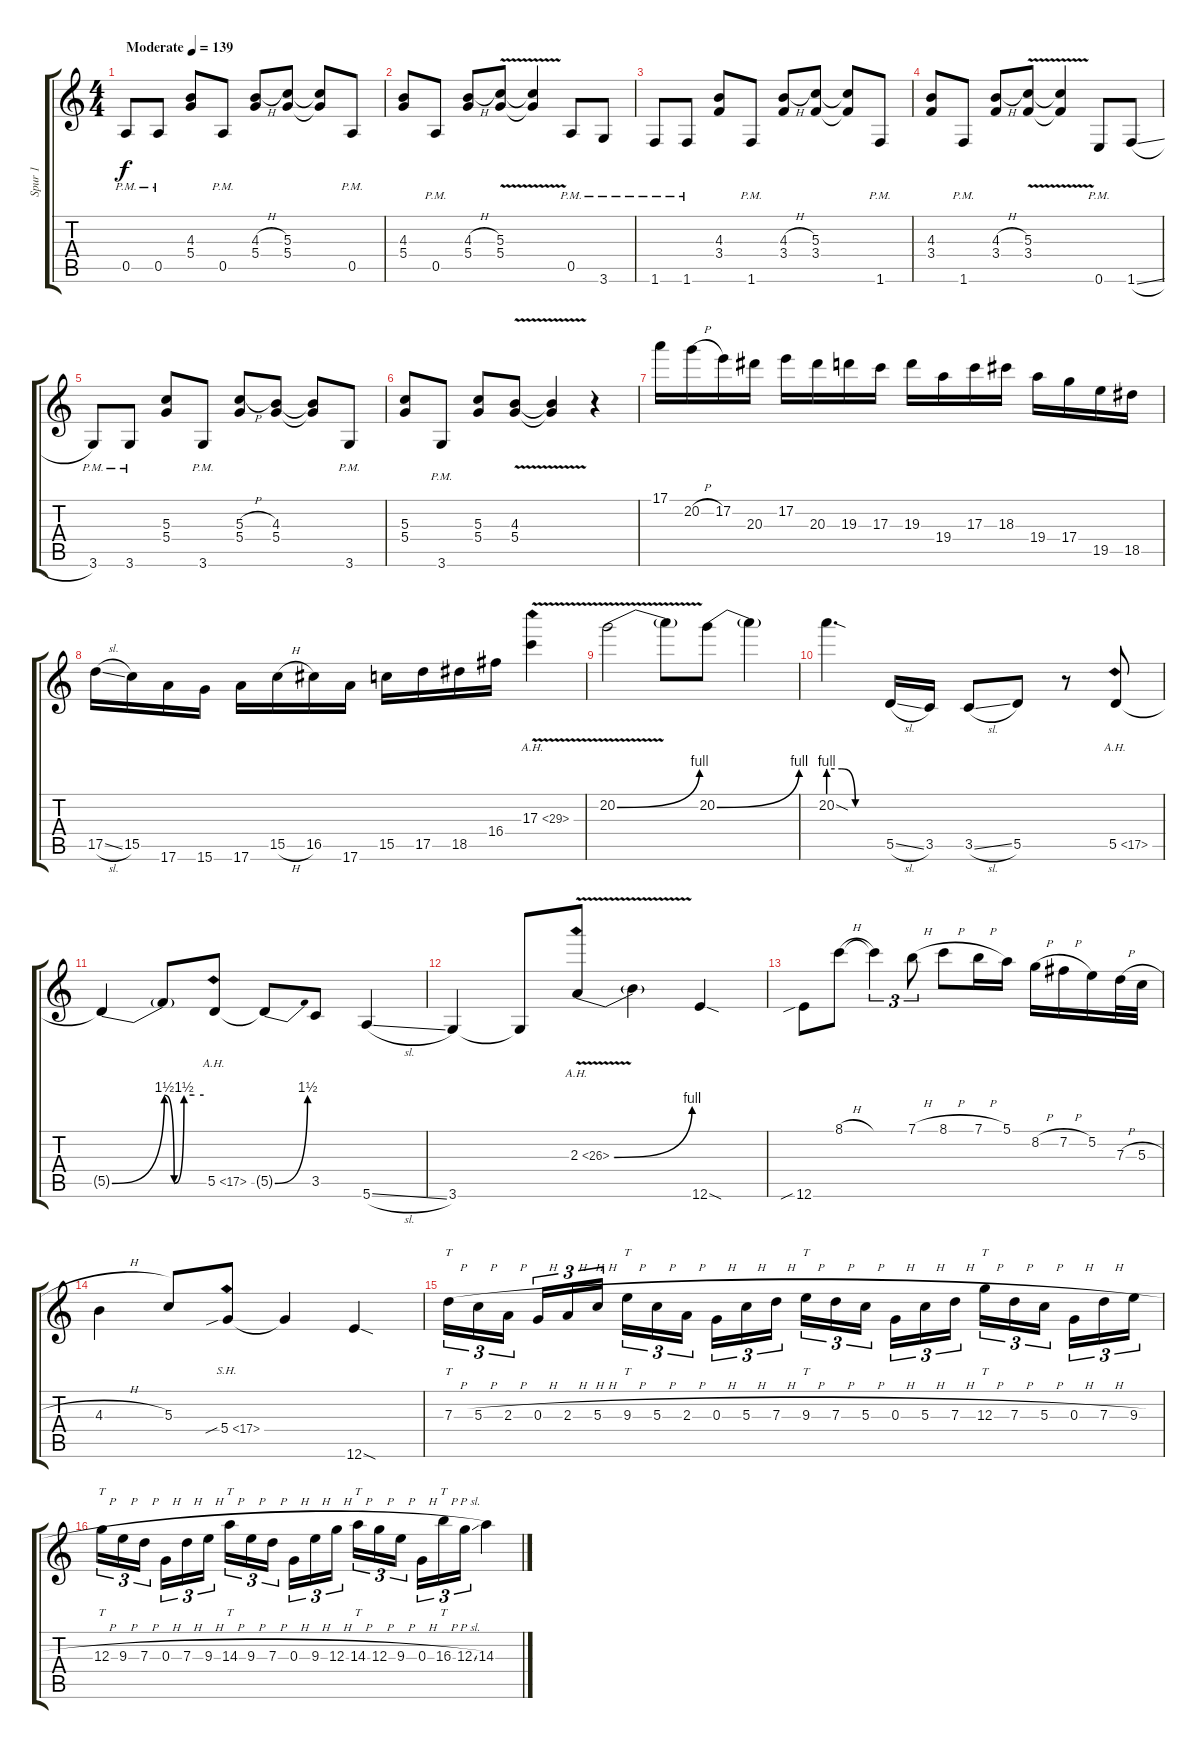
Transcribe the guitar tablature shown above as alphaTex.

\track ("Spur 1" "Spur 1") {instrument overdrivenguitar}
\staff {score tabs}
\tuning (E4 B3 G3 D3 A2 E2) {hide}
\ts (4 4)
\tempo (139 "Moderate")
\clef g2
\ks c
0.5{pm}.8{dy f instrument overdrivenguitar} 0.5{pm}.8 (4.3 5.4).8 0.5{pm}.8 (4.3{h} 5.4).8 (5.3 5.4).8 (5.3{t} 5.4{t}).8 0.5{pm}.8 |
(4.3 5.4).8 0.5{pm}.8 (4.3{h} 5.4).8 (5.3{v} 5.4).8 (5.3{t} 5.4{t}).4 0.5{pm}.8 3.6{pm}.8 |
1.6{pm}.8 1.6{pm}.8 (4.3 3.4).8 1.6{pm}.8 (4.3{h} 3.4).8 (5.3 3.4).8 (5.3{t} 3.4{t}).8 1.6{pm}.8 |
(4.3 3.4).8 1.6{pm}.8 (4.3{h} 3.4).8 (5.3{v} 3.4).8 (5.3{t} 3.4{t}).4 0.6{pm}.8 1.6{sl}.8 |
3.6{pm}.8 3.6{pm}.8 (5.3 5.4).8 3.6{pm}.8 (5.3{h} 5.4).8 (4.3 5.4).8 (4.3{t} 5.4{t}).8 3.6{pm}.8 |
(5.3 5.4).8 3.6{pm}.8 (5.3 5.4).8 (4.3{v} 5.4).8 (4.3{t} 5.4{t}).4 r.4 |
17.1.16 20.2{h}.16 17.2.16 20.3.16 17.2.16 20.3.16 19.3.16 17.3.16 19.3.16 19.4.16 17.3.16 18.3.16 19.4.16 17.4.16 19.5.16 18.5.16 |
17.5{sl}.16 15.5.16 17.6.16 15.6.16 17.6.16 15.5{h}.16 16.5.16 17.6.16 15.5.16 17.5.16 18.5.16 16.4.16 17.3{ah 12 v}.4 |
20.2{be (bend 0 0 60 4) v}.2 20.2{t}.8 20.2{be (bend 0 0 60 4)}.8 20.2{t}.4 |
20.2{be (custom 0 4 15 4 30 0 60 0) sod}.4{d} 5.5{sl}.16 3.5.16 3.5{sl}.8 5.5.8 r.8 5.5{ah 12}.8 |
5.5{be (bend 0 0 60 6) t}.4 5.5{be (custom 0 6 15 0 30 6 44 6 46 6 60 6) t}.8 5.5{ah 12}.8 5.5{be (bend 0 0 60 6) t}.8 3.5.8 5.6{sl}.4 |
3.6.4 3.6{t}.8 2.3{be (bend 0 0 60 4) ah 24 v}.8 2.3{t}.4 12.6{sod}.4 |
12.6{sib}.8 8.1{h}.8 8.1{t}.4{tu (3 2)} 7.1{h}.8{tu (3 2)} 8.1{h}.8 7.1{h}.16 5.1.16 8.2{h}.16 7.2{h}.16 5.2.16 7.3{h}.32 5.3{h}.32 |
4.3{h}.4 5.3.8 5.4{sh 12 sib}.8 5.4{t}.4 12.6{sod}.4 |
7.3{h}.16{tt tu (3 2)} 5.3{h}.16{tu (3 2)} 2.3{h}.16{tu (3 2) beam splitsecondary} 0.3{h}.16{tu (3 2)} 2.3{h}.16{tu (3 2)} 5.3{h}.16{tu (3 2)} 9.3{h}.16{tt tu (3 2)} 5.3{h}.16{tu (3 2)} 2.3{h}.16{tu (3 2) beam splitsecondary} 0.3{h}.16{tu (3 2)} 5.3{h}.16{tu (3 2)} 7.3{h}.16{tu (3 2)} 9.3{h}.16{tt tu (3 2)} 7.3{h}.16{tu (3 2)} 5.3{h}.16{tu (3 2) beam splitsecondary} 0.3{h}.16{tu (3 2)} 5.3{h}.16{tu (3 2)} 7.3{h}.16{tu (3 2)} 12.3{h}.16{tt tu (3 2)} 7.3{h}.16{tu (3 2)} 5.3{h}.16{tu (3 2) beam splitsecondary} 0.3{h}.16{tu (3 2)} 7.3{h}.16{tu (3 2)} 9.3{h}.16{tu (3 2)} |
12.3{h}.16{tt tu (3 2)} 9.3{h}.16{tu (3 2)} 7.3{h}.16{tu (3 2) beam splitsecondary} 0.3{h}.16{tu (3 2)} 7.3{h}.16{tu (3 2)} 9.3{h}.16{tu (3 2)} 14.3{h}.16{tt tu (3 2)} 9.3{h}.16{tu (3 2)} 7.3{h}.16{tu (3 2) beam splitsecondary} 0.3{h}.16{tu (3 2)} 9.3{h}.16{tu (3 2)} 12.3{h}.16{tu (3 2)} 14.3{h}.16{tt tu (3 2)} 12.3{h}.16{tu (3 2)} 9.3{h}.16{tu (3 2) beam splitsecondary} 0.3{h}.16{tu (3 2)} 16.3{h}.16{tt tu (3 2)} 12.3{sl}.16{tu (3 2)} 14.3.4
